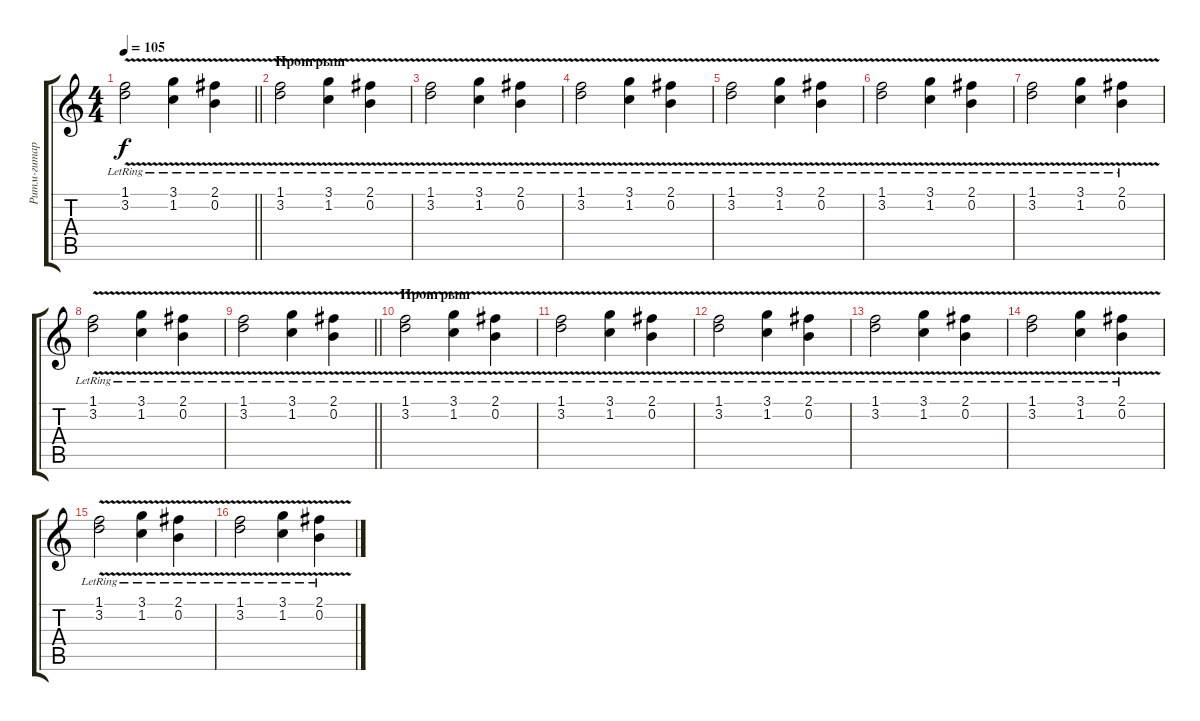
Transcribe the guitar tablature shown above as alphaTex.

\track ("Ритм-гитара" "Ритм-гитар") {instrument overdrivenguitar}
\staff {score tabs}
\tuning (E4 B3 G3 D3 A2 E2) {hide}
\ts (4 4)
\tempo 105
\clef g2
\barLineRight lightlight
\ks c
(1.1{v lr} 3.2{v lr}).2{dy f} (3.1{v lr} 1.2{v lr}).4 (2.1{v lr} 0.2{v}).4 |
\section ("" "Проигрыш")
(1.1{v lr} 3.2{v lr}).2 (3.1{v lr} 1.2{v lr}).4 (2.1{v lr} 0.2{v}).4 |
(1.1{v lr} 3.2{v lr}).2 (3.1{v lr} 1.2{v lr}).4 (2.1{v lr} 0.2{v}).4 |
(1.1{v lr} 3.2{v lr}).2 (3.1{v lr} 1.2{v lr}).4 (2.1{v lr} 0.2{v}).4 |
(1.1{v lr} 3.2{v lr}).2 (3.1{v lr} 1.2{v lr}).4 (2.1{v lr} 0.2{v}).4 |
(1.1{v lr} 3.2{v lr}).2 (3.1{v lr} 1.2{v lr}).4 (2.1{v lr} 0.2{v}).4 |
(1.1{v lr} 3.2{v lr}).2 (3.1{v lr} 1.2{v lr}).4 (2.1{v lr} 0.2{v}).4 |
(1.1{v lr} 3.2{v lr}).2 (3.1{v lr} 1.2{v lr}).4 (2.1{v lr} 0.2{v}).4 |
\barLineRight lightlight
(1.1{v lr} 3.2{v lr}).2 (3.1{v lr} 1.2{v lr}).4 (2.1{v lr} 0.2{v}).4 |
\section ("" "Проигрыш")
(1.1{v lr} 3.2{v lr}).2 (3.1{v lr} 1.2{v lr}).4 (2.1{v lr} 0.2{v}).4 |
(1.1{v lr} 3.2{v lr}).2 (3.1{v lr} 1.2{v lr}).4 (2.1{v lr} 0.2{v}).4 |
(1.1{v lr} 3.2{v lr}).2 (3.1{v lr} 1.2{v lr}).4 (2.1{v lr} 0.2{v}).4 |
(1.1{v lr} 3.2{v lr}).2 (3.1{v lr} 1.2{v lr}).4 (2.1{v lr} 0.2{v}).4 |
(1.1{v lr} 3.2{v lr}).2 (3.1{v lr} 1.2{v lr}).4 (2.1{v lr} 0.2{v}).4 |
(1.1{v lr} 3.2{v lr}).2 (3.1{v lr} 1.2{v lr}).4 (2.1{v lr} 0.2{v}).4 |
(1.1{v lr} 3.2{v lr}).2 (3.1{v lr} 1.2{v lr}).4 (2.1{v lr} 0.2{v}).4
